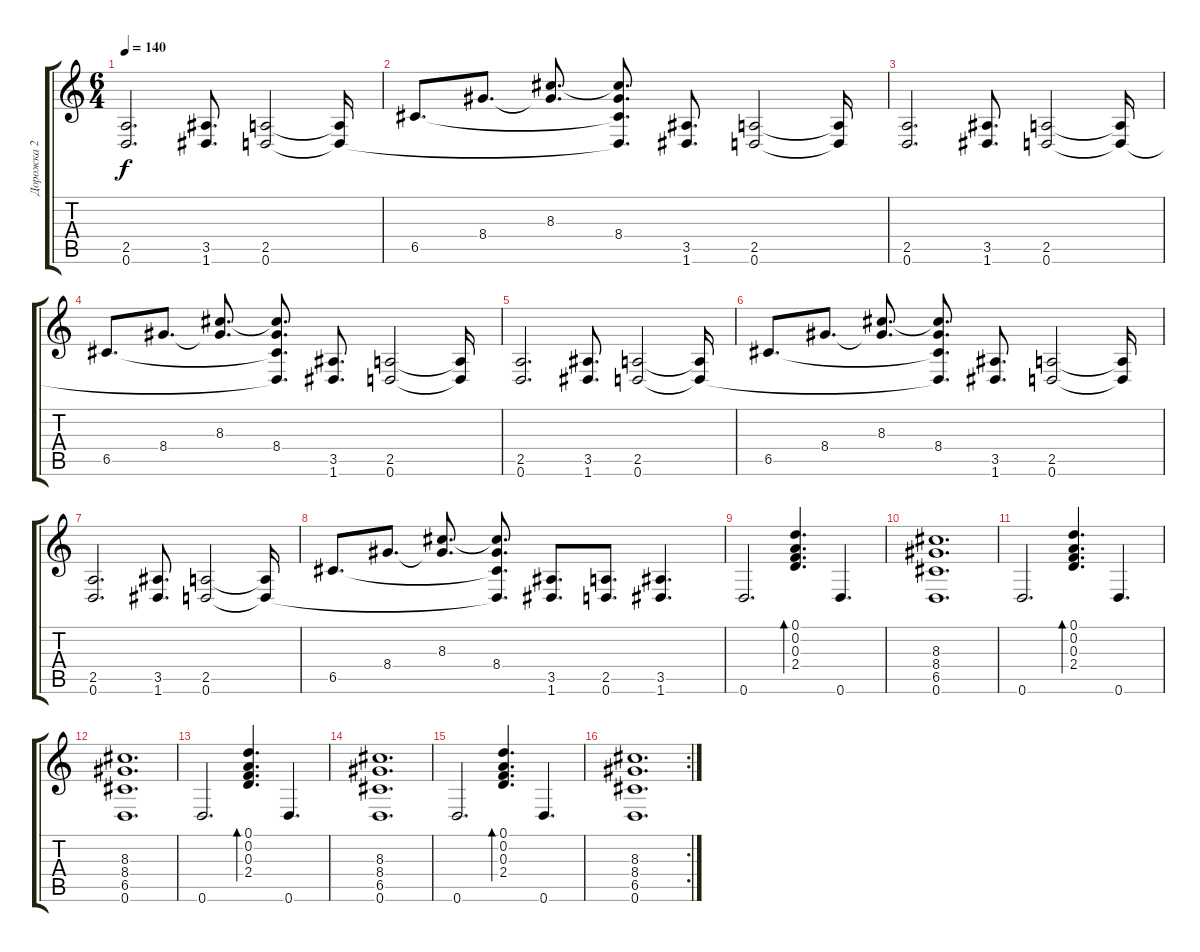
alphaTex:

\track ("Дорожка 2" "Дорожка 2") {instrument distortionguitar}
\staff {score tabs}
\tuning (D4 A3 F3 C3 G2 D2) {hide}
\ts (6 4)
\tempo 140
\clef g2
\ks c
(2.5 0.6).2{d dy f} (3.5 1.6).8{d} (2.5 0.6).2 (2.5{t} 0.6{t}).16 |
6.5.8{d} 8.4.8{d} (8.3 8.4{t}).8{d} (8.3{t} 8.4 6.5{t} 0.6{t}).8{d} (3.5 1.6).8{d} (2.5 0.6).2 (2.5{t} 0.6{t}).16 |
(2.5 0.6).2{d} (3.5 1.6).8{d} (2.5 0.6).2 (2.5{t} 0.6{t}).16 |
6.5.8{d} 8.4.8{d} (8.3 8.4{t}).8{d} (8.3{t} 8.4 6.5{t} 0.6{t}).8{d} (3.5 1.6).8{d} (2.5 0.6).2 (2.5{t} 0.6{t}).16 |
(2.5 0.6).2{d} (3.5 1.6).8{d} (2.5 0.6).2 (2.5{t} 0.6{t}).16 |
6.5.8{d} 8.4.8{d} (8.3 8.4{t}).8{d} (8.3{t} 8.4 6.5{t} 0.6{t}).8{d} (3.5 1.6).8{d} (2.5 0.6).2 (2.5{t} 0.6{t}).16 |
(2.5 0.6).2{d} (3.5 1.6).8{d} (2.5 0.6).2 (2.5{t} 0.6{t}).16 |
6.5.8{d} 8.4.8{d} (8.3 8.4{t}).8{d} (8.3{t} 8.4 6.5{t} 0.6{t}).8{d} (3.5 1.6).8{d} (2.5 0.6).8{d} (3.5 1.6).4{d} |
0.6.2{d} (0.1 0.2 0.3 2.4).4{d bd 60} 0.6.4{d} |
(8.3 8.4 6.5 0.6).1{d} |
0.6.2{d} (0.1 0.2 0.3 2.4).4{d bd 60} 0.6.4{d} |
(8.3 8.4 6.5 0.6).1{d} |
0.6.2{d} (0.1 0.2 0.3 2.4).4{d bd 60} 0.6.4{d} |
(8.3 8.4 6.5 0.6).1{d} |
0.6.2{d} (0.1 0.2 0.3 2.4).4{d bd 60} 0.6.4{d} |
\rc 2
(8.3 8.4 6.5 0.6).1{d}
